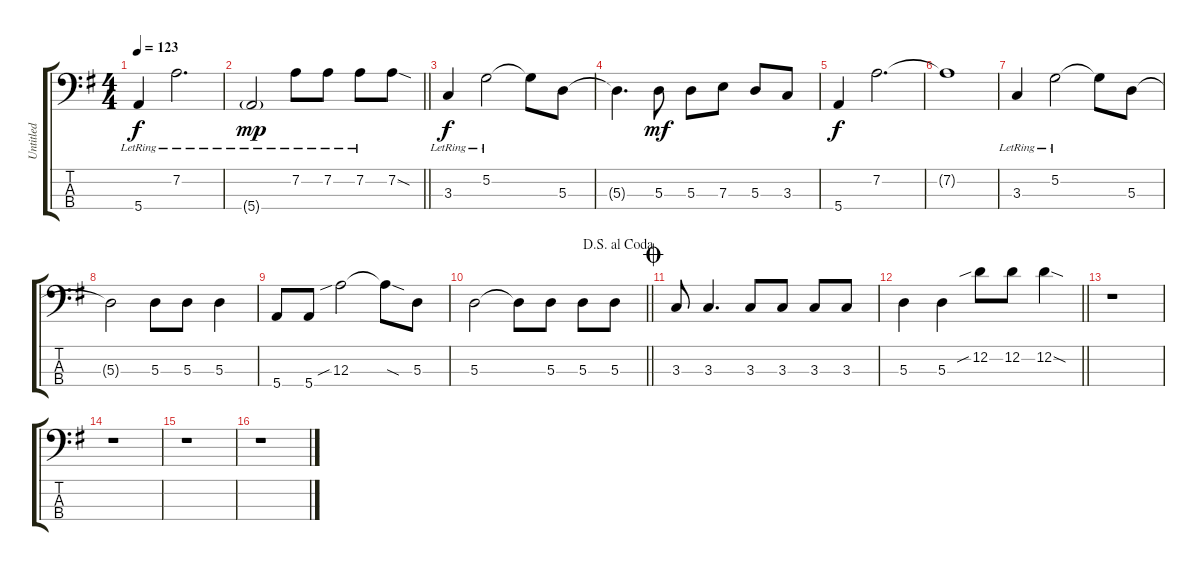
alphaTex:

\track ("Untitled" "Untitled") {instrument electricbassfinger}
\staff {score tabs}
\tuning (G2 D2 A1 E1) {hide}
\ts (4 4)
\tempo 123
\clef f4
\ks g
5.4{lr}.4{dy f} 7.2{lr}.2{d} |
\barLineRight lightlight
5.4{g lr}.2{dy mp} 7.2{lr}.8 7.2{lr}.8 7.2{lr}.8 7.2{sod}.8 |
3.3{lr}.4{dy f} 5.2{lr}.2 5.2{t}.8 5.3.8 |
5.3{t}.4{d} 5.3.8{dy mf} 5.3.8 7.3.8 5.3.8 3.3.8 |
5.4.4{dy f} 7.2.2{d} |
7.2{t}.1 |
3.3{lr}.4 5.2{lr}.2 5.2{t}.8 5.3.8 |
5.3{t}.2 5.3.8 5.3.8 5.3.4 |
5.4.8 5.4.8 12.3{sib}.2 12.3{sod t}.8 5.3.8 |
\jump dalsegnoalcoda
\barLineRight lightlight
5.3.2 5.3{t}.8 5.3.8 5.3.8 5.3.8 |
\jump coda
3.3.8 3.3.4{d} 3.3.8 3.3.8 3.3.8 3.3.8 |
\barLineRight lightlight
5.3.4 5.3.4 12.2{sib}.8 12.2.8 12.2{sod}.4 |
r.1 |
r.1 |
r.1 |
r.1
